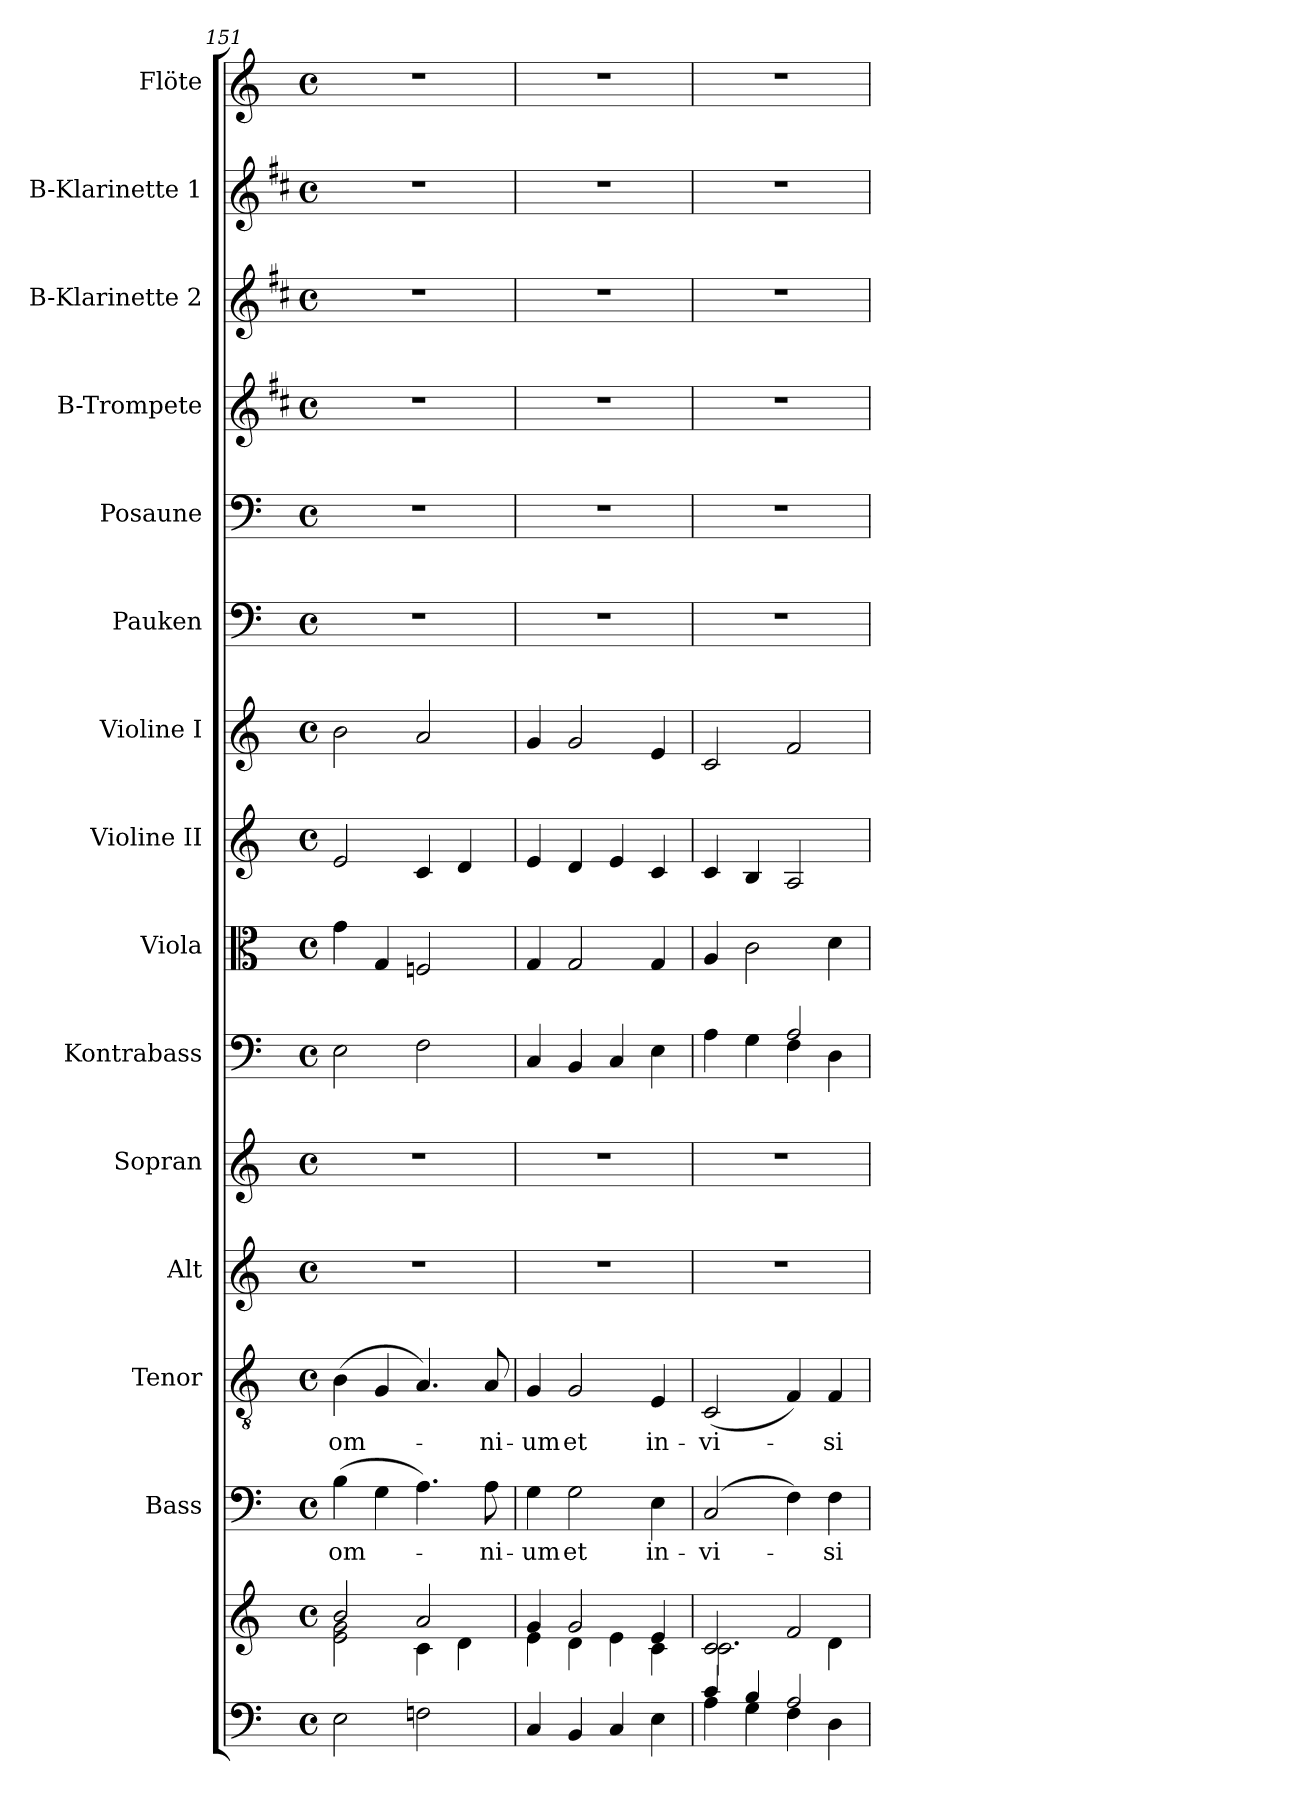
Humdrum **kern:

**kern	**kern	**kern	**text	**kern	**text	**kern	**kern	**kern	**kern	**kern	**kern	**kern	**kern	**kern	**kern	**kern	**kern
*part15	*part15	*part14	*part14	*part13	*part13	*part12	*part11	*part10	*part9	*part8	*part7	*part6	*part5	*part4	*part3	*part2	*part1
*staff16	*staff15	*staff14	*staff14	*staff13	*staff13	*staff12	*staff11	*staff10	*staff9	*staff8	*staff7	*staff6	*staff5	*staff4	*staff3	*staff2	*staff1
*	*	*I"Bass	*	*I"Tenor	*	*I"Alt	*I"Sopran	*I"Kontrabass	*I"Viola	*I"Violine II	*I"Violine I	*I"Pauken	*I"Posaune	*I"B-Trompete	*I"B-Klarinette 2	*I"B-Klarinette 1	*I"Flöte
*	*	*I'B.	*	*I'T.	*	*I'A.	*I'S.	*I'Kb.	*I'Vla.	*I'Vl. II	*I'Vl. I	*I'Pk.	*I'Pos.	*I'B Trp.	*I'B Kl. 2	*I'B Kl. 1	*I'Fl.
*clefF4	*clefG2	*clefF4	*	*clefGv2	*	*clefG2	*clefG2	*clefF4	*clefC3	*clefG2	*clefG2	*clefF4	*clefF4	*clefG2	*clefG2	*clefG2	*clefG2
*	*	*	*	*	*	*	*	*ITrd7c12	*	*	*	*	*	*ITrd1c2	*ITrd1c2	*ITrd1c2	*
*k[]	*k[]	*k[]	*	*k[]	*	*k[]	*k[]	*k[]	*k[]	*k[]	*k[]	*k[]	*k[]	*k[]	*k[]	*k[]	*k[]
*C:	*C:	*C:	*	*C:	*	*C:	*C:	*C:	*C:	*C:	*C:	*C:	*C:	*C:	*C:	*C:	*C:
*M4/4	*M4/4	*M4/4	*	*M4/4	*	*M4/4	*M4/4	*M4/4	*M4/4	*M4/4	*M4/4	*M4/4	*M4/4	*M4/4	*M4/4	*M4/4	*M4/4
*met(c)	*met(c)	*met(c)	*	*met(c)	*	*met(c)	*met(c)	*met(c)	*met(c)	*met(c)	*met(c)	*met(c)	*met(c)	*met(c)	*met(c)	*met(c)	*met(c)
=151	=151	=151	=151	=151	=151	=151	=151	=151	=151	=151	=151	=151	=151	=151	=151	=151	=151
*	*^	*	*	*	*	*	*	*	*	*	*	*	*	*	*	*	*
!	!	!	!	!LO:LY:b	!	!LO:LY:b	!	!	!	!	!	!	!	!	!	!	!	!
2E\	2b/	2e\ 2g\	(>4B\	om-	(>4B\	om-	1r	1r	2EE\	4g\	2e/	2b\	1r	1r	1r	1r	1r	1r
.	.	.	4G\	.	4G/	.	.	.	.	4G/	.	.	.	.	.	.	.	.
2Fn\	2a/	4c\	4.A\)	.	4.A/)	.	.	.	2FF\	2Fn/	4c/	2a/	.	.	.	.	.	.
.	.	4d\	.	.	.	.	.	.	.	.	4d/	.	.	.	.	.	.	.
!	!	!	!	!LO:LY:b	!	!LO:LY:b	!	!	!	!	!	!	!	!	!	!	!	!
.	.	.	8A\	-ni-	8A/	-ni-	.	.	.	.	.	.	.	.	.	.	.	.
!!LO:PB:g=z
=152	=152	=152	=152	=152	=152	=152	=152	=152	=152	=152	=152	=152	=152	=152	=152	=152	=152	=152
!	!	!	!	!LO:LY:b	!	!LO:LY:b	!	!	!	!	!	!	!	!	!	!	!	!
4C/	4g/	4e\	4G\	-um	4G/	-um	1r	1r	4CC/	4G/	4e/	4g/	1r	1r	1r	1r	1r	1r
!	!	!	!	!LO:LY:b	!	!LO:LY:b	!	!	!	!	!	!	!	!	!	!	!	!
4BB/	2g/	4d\	2G\	et	2G/	et	.	.	4BBB/	2G/	4d/	2g/	.	.	.	.	.	.
4C/	.	4e\	.	.	.	.	.	.	4CC/	.	4e/	.	.	.	.	.	.	.
!	!	!	!	!LO:LY:b	!	!LO:LY:b	!	!	!	!	!	!	!	!	!	!	!	!
4E\	4e/	4c\	4E\	in-	4E/	in-	.	.	4EE\	4G/	4c/	4e/	.	.	.	.	.	.
=153	=153	=153	=153	=153	=153	=153	=153	=153	=153	=153	=153	=153	=153	=153	=153	=153	=153	=153
*^	*	*	*	*	*	*	*	*	*	*	*	*	*	*	*	*	*	*
!	!	!	!	!	!LO:LY:b	!	!LO:LY:b	!	!	!	!	!	!	!	!	!	!	!	!
*	*	*	*	*	*	*	*	*	*	*^	*	*	*	*	*	*	*	*	*
4c/	4A\	2c/	2.c\	(2C/	-vi-	(<2C/	-vi-	1r	1r	2ryy	4AA\	4A/	4c/	2c/	1r	1r	1r	1r	1r	1r
4B/	4G\	.	.	.	.	.	.	.	.	.	4GG\	2c\	4B/	.	.	.	.	.	.	.
2A/	4F\	2f/	.	4F\)	.	4F/)	.	.	.	2AA/	4FF\	.	2A/	2f/	.	.	.	.	.	.
!	!	!	!	!	!LO:LY:b	!	!LO:LY:b	!	!	!	!	!	!	!	!	!	!	!	!	!
.	4D\	.	4d\	4F\	-si-	4F/	-si-	.	.	.	4DD\	4d\	.	.	.	.	.	.	.	.
*v	*v	*	*	*	*	*	*	*	*	*v	*v	*	*	*	*	*	*	*	*	*
*	*v	*v	*	*	*	*	*	*	*	*	*	*	*	*	*	*	*	*
=	=	=	=	=	=	=	=	=	=	=	=	=	=	=	=	=	=
*-	*-	*-	*-	*-	*-	*-	*-	*-	*-	*-	*-	*-	*-	*-	*-	*-	*-
